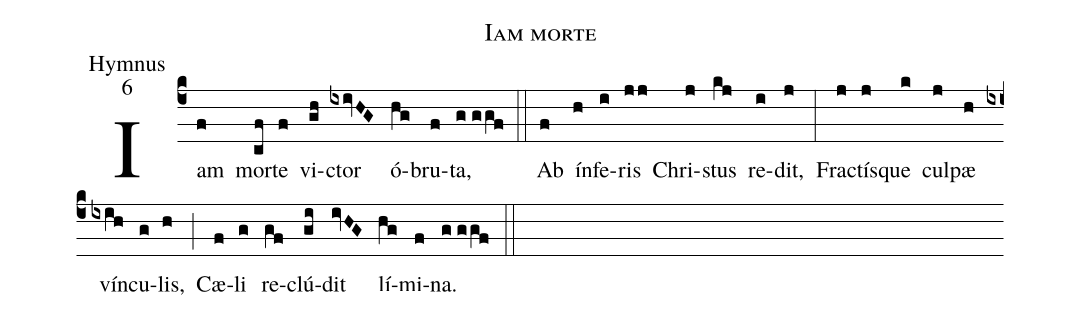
name:Iam morte;
office-part:Hymnus;
mode:6;
%%
(c4) Iam(f) mor(cf)te(f) vi(gh)ctor(ixivHG) ó(hg)bru(f)ta,(g//ggf) (::)
Ab(f) ín(h)fe(i)ris(jj) Chri(j)stus(kj) re(i)dit,(j) (:)
Fra(j)ctís(j)que(k) cul(j)pæ(h) vín(ixih)cu(g)lis,(h) (;) Cæ(f)li(g) re(gf)clú(gi)dit(ivHG) lí(hg)mi(f)na.(g//ggf) (::)
